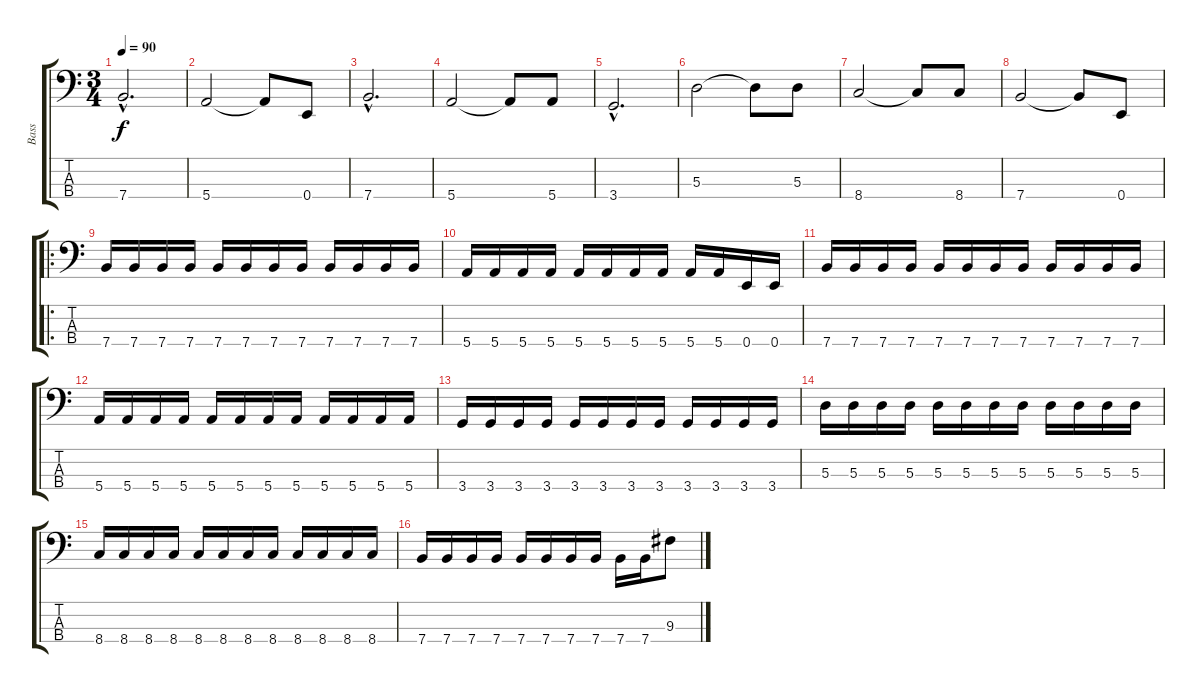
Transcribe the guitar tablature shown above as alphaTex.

\track ("Bass" "Bass") {instrument electricbassfinger}
\staff {score tabs}
\tuning (G2 D2 A1 E1) {hide}
\ts (3 4)
\tempo 90
\clef f4
\ks c
7.4{hac}.2{d dy f} |
5.4.2 5.4{t}.8 0.4.8 |
7.4{hac}.2{d} |
5.4.2 5.4{t}.8 5.4.8 |
3.4{hac}.2{d} |
5.3.2 5.3{t}.8 5.3.8 |
8.4.2 8.4{t}.8 8.4.8 |
7.4.2 7.4{t}.8 0.4.8 |
\ro
7.4.16 7.4.16 7.4.16 7.4.16 7.4.16 7.4.16 7.4.16 7.4.16 7.4.16 7.4.16 7.4.16 7.4.16 |
5.4.16 5.4.16 5.4.16 5.4.16 5.4.16 5.4.16 5.4.16 5.4.16 5.4.16 5.4.16 0.4.16 0.4.16 |
7.4.16 7.4.16 7.4.16 7.4.16 7.4.16 7.4.16 7.4.16 7.4.16 7.4.16 7.4.16 7.4.16 7.4.16 |
5.4.16 5.4.16 5.4.16 5.4.16 5.4.16 5.4.16 5.4.16 5.4.16 5.4.16 5.4.16 5.4.16 5.4.16 |
3.4.16 3.4.16 3.4.16 3.4.16 3.4.16 3.4.16 3.4.16 3.4.16 3.4.16 3.4.16 3.4.16 3.4.16 |
5.3.16 5.3.16 5.3.16 5.3.16 5.3.16 5.3.16 5.3.16 5.3.16 5.3.16 5.3.16 5.3.16 5.3.16 |
8.4.16 8.4.16 8.4.16 8.4.16 8.4.16 8.4.16 8.4.16 8.4.16 8.4.16 8.4.16 8.4.16 8.4.16 |
7.4.16 7.4.16 7.4.16 7.4.16 7.4.16 7.4.16 7.4.16 7.4.16 7.4.16 7.4.16 9.3.8
